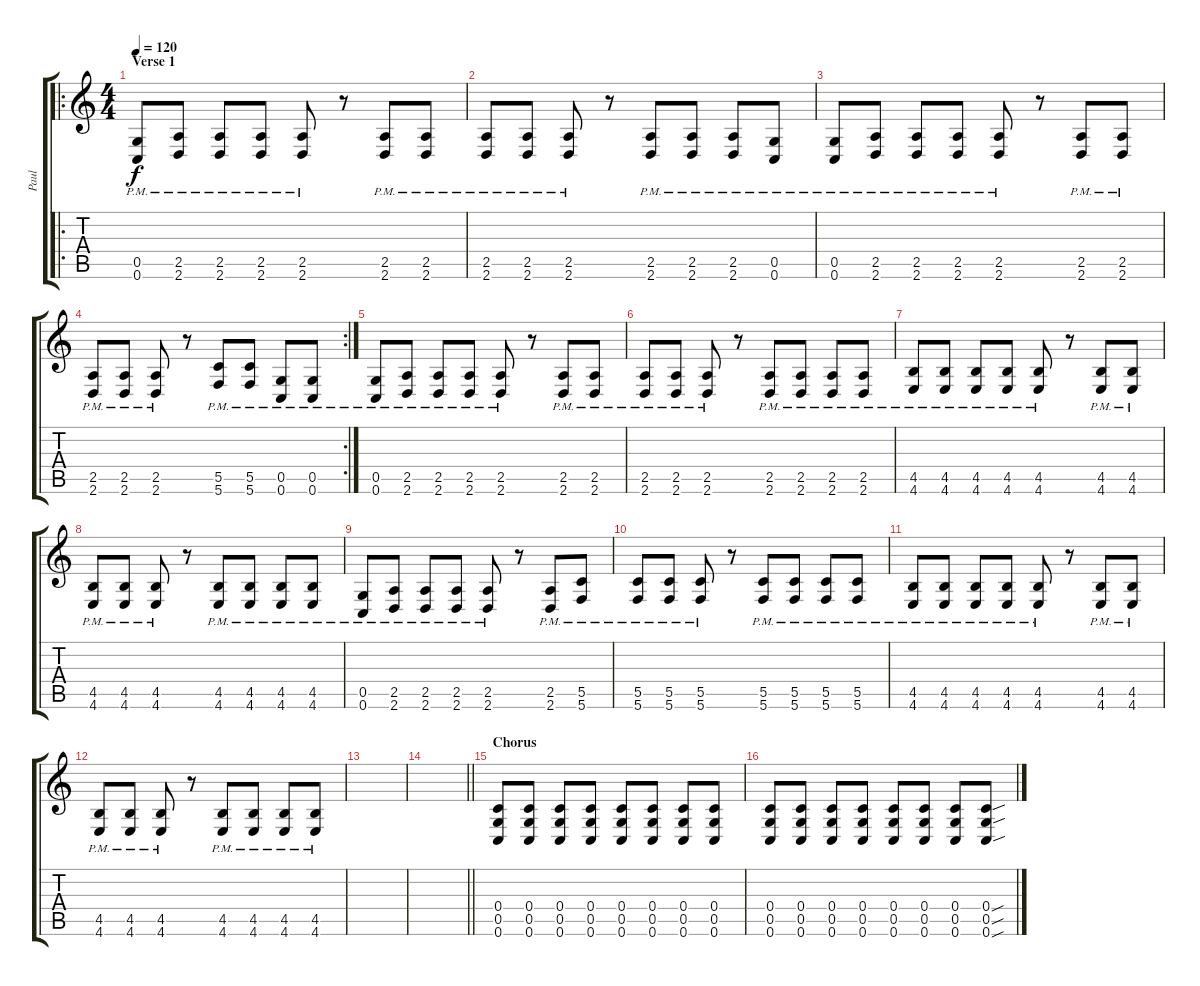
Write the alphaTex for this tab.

\track ("Paul" "Paul") {instrument overdrivenguitar}
\staff {score tabs}
\tuning (D4 A3 F3 C3 G2 C2) {hide}
\ro
\ts (4 4)
\section ("" "Verse 1")
\tempo 120
\clef g2
\ks c
(0.5{pm} 0.6{pm}).8{dy f} (2.5{pm} 2.6{pm}).8 (2.5{pm} 2.6{pm}).8 (2.5{pm} 2.6{pm}).8 (2.5{pm} 2.6{pm}).8 r.8 (2.5{pm} 2.6{pm}).8 (2.5{pm} 2.6{pm}).8 |
(2.5{pm} 2.6{pm}).8 (2.5{pm} 2.6{pm}).8 (2.5{pm} 2.6{pm}).8 r.8 (2.5{pm} 2.6{pm}).8 (2.5{pm} 2.6{pm}).8 (2.5{pm} 2.6{pm}).8 (0.5{pm} 0.6{pm}).8 |
(0.5{pm} 0.6{pm}).8 (2.5{pm} 2.6{pm}).8 (2.5{pm} 2.6{pm}).8 (2.5{pm} 2.6{pm}).8 (2.5{pm} 2.6{pm}).8 r.8 (2.5{pm} 2.6{pm}).8 (2.5{pm} 2.6{pm}).8 |
\rc 2
(2.5{pm} 2.6{pm}).8 (2.5{pm} 2.6{pm}).8 (2.5{pm} 2.6{pm}).8 r.8 (5.5{pm} 5.6{pm}).8 (5.5{pm} 5.6{pm}).8 (0.5{pm} 0.6{pm}).8 (0.5{pm} 0.6{pm}).8 |
(0.5{pm} 0.6{pm}).8 (2.5{pm} 2.6{pm}).8 (2.5{pm} 2.6{pm}).8 (2.5{pm} 2.6{pm}).8 (2.5{pm} 2.6{pm}).8 r.8 (2.5{pm} 2.6{pm}).8 (2.5{pm} 2.6{pm}).8 |
(2.5{pm} 2.6{pm}).8 (2.5{pm} 2.6{pm}).8 (2.5{pm} 2.6{pm}).8 r.8 (2.5{pm} 2.6{pm}).8 (2.5{pm} 2.6{pm}).8 (2.5{pm} 2.6{pm}).8 (2.5{pm} 2.6{pm}).8 |
(4.5{pm} 4.6{pm}).8 (4.5{pm} 4.6{pm}).8 (4.5{pm} 4.6{pm}).8 (4.5{pm} 4.6{pm}).8 (4.5{pm} 4.6{pm}).8 r.8 (4.5{pm} 4.6{pm}).8 (4.5{pm} 4.6{pm}).8 |
(4.5{pm} 4.6{pm}).8 (4.5{pm} 4.6{pm}).8 (4.5{pm} 4.6{pm}).8 r.8 (4.5{pm} 4.6{pm}).8 (4.5{pm} 4.6{pm}).8 (4.5{pm} 4.6{pm}).8 (4.5{pm} 4.6{pm}).8 |
(0.5{pm} 0.6{pm}).8 (2.5{pm} 2.6{pm}).8 (2.5{pm} 2.6{pm}).8 (2.5{pm} 2.6{pm}).8 (2.5{pm} 2.6{pm}).8 r.8 (2.5{pm} 2.6{pm}).8 (5.5{pm} 5.6{pm}).8 |
(5.5{pm} 5.6{pm}).8 (5.5{pm} 5.6{pm}).8 (5.5{pm} 5.6{pm}).8 r.8 (5.5{pm} 5.6{pm}).8 (5.5{pm} 5.6{pm}).8 (5.5{pm} 5.6{pm}).8 (5.5{pm} 5.6{pm}).8 |
(4.5{pm} 4.6{pm}).8 (4.5{pm} 4.6{pm}).8 (4.5{pm} 4.6{pm}).8 (4.5{pm} 4.6{pm}).8 (4.5{pm} 4.6{pm}).8 r.8 (4.5{pm} 4.6{pm}).8 (4.5{pm} 4.6{pm}).8 |
(4.5{pm} 4.6{pm}).8 (4.5{pm} 4.6{pm}).8 (4.5{pm} 4.6{pm}).8 r.8 (4.5{pm} 4.6{pm}).8 (4.5{pm} 4.6{pm}).8 (4.5{pm} 4.6{pm}).8 (4.5{pm} 4.6{pm}).8 |
|
\barLineRight lightlight
|
\section ("" "Chorus")
(0.4 0.5 0.6).8 (0.4 0.5 0.6).8 (0.4 0.5 0.6).8 (0.4 0.5 0.6).8 (0.4 0.5 0.6).8 (0.4 0.5 0.6).8 (0.4 0.5 0.6).8 (0.4 0.5 0.6).8 |
(0.4 0.5 0.6).8 (0.4 0.5 0.6).8 (0.4 0.5 0.6).8 (0.4 0.5 0.6).8 (0.4 0.5 0.6).8 (0.4 0.5 0.6).8 (0.4 0.5 0.6).8 (0.4{sou} 0.5{sou} 0.6{sou}).8
